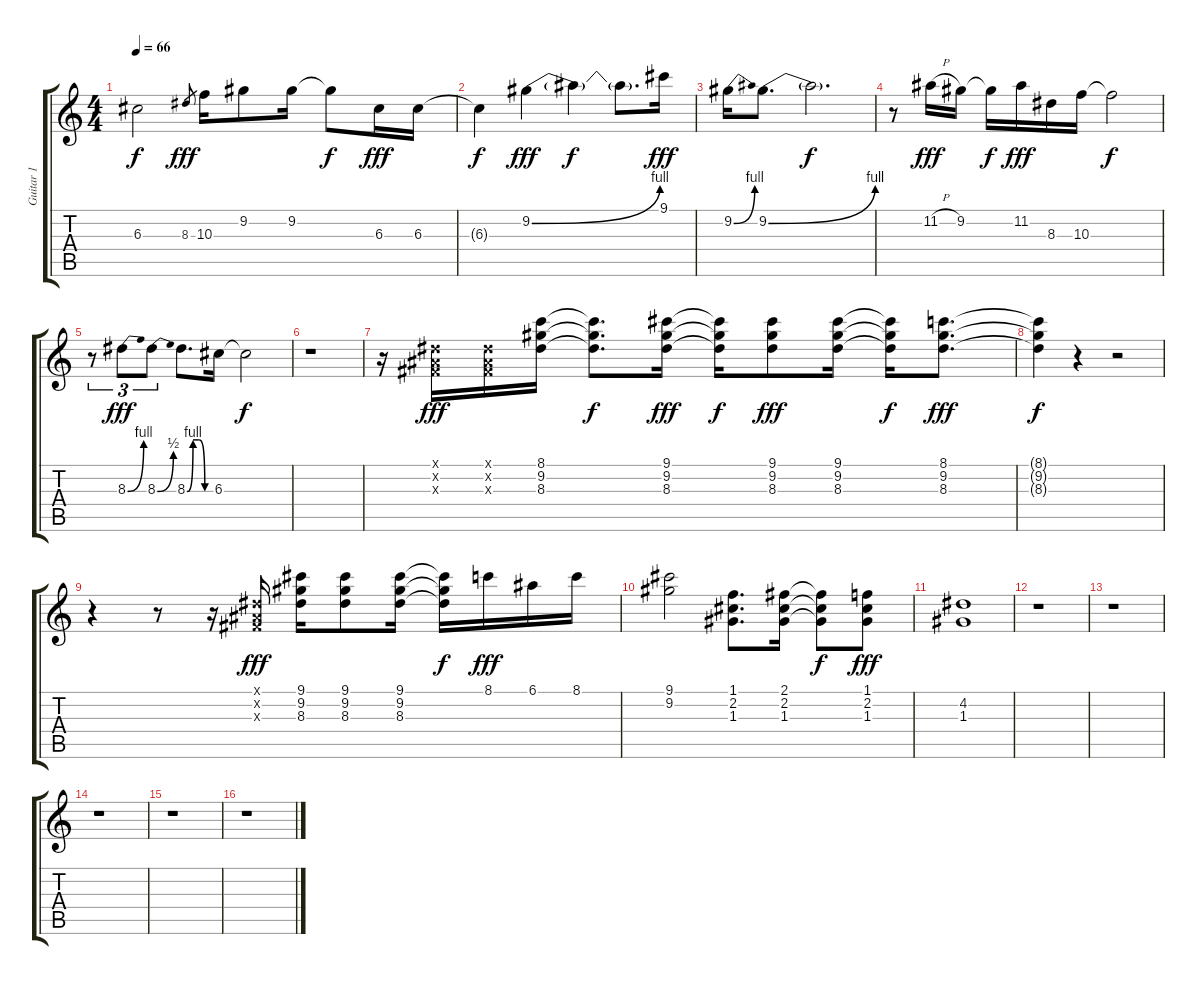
\track ("Guitar 1" "Guitar 1") {instrument electricguitarclean}
\staff {score tabs}
\tuning (E4 B3 G3 D3 A2 E2) {hide}
\ts (4 4)
\tempo 66
\clef g2
\ks c
6.3{t}.2{dy f} 8.3.8{gr dy fff} 10.3.16 9.2.8 9.2.16 9.2{t}.8{dy f} 6.3.16{dy fff} 6.3.16 |
6.3{t}.4{dy f} 9.2{be (bend 0 0 60 4)}.4{dy fff} 9.2{t}.4{dy f} 9.2{t}.8{d} 9.1.16{dy fff} |
9.2{be (bend 0 0 60 4)}.16 9.2{be (bend 0 0 60 4)}.8{d} 9.2{t}.2{d dy f} |
r.8 11.2{h}.16{dy fff} 9.2.16 9.2{t}.16{dy f} 11.2.16{dy fff} 8.3.16 10.3.16 10.3{t}.2{dy f} |
r.8{tu (3 2)} 8.3{be (bend 0 0 60 4)}.8{tu (3 2) dy fff} 8.3{be (bend 0 0 60 2)}.8{tu (3 2)} 8.3{be (custom 0 0 15 4 30 4 45 0 60 0)}.8{d} 6.3.16 6.3{t}.2{dy f} |
r.1 |
r.16 (-1.1{x} -1.2{x} -1.3{x}).16{dy fff volume 11 instrument distortionguitar} (-1.1{x} -1.2{x} -1.3{x}).16 (8.1 9.2 8.3).16 (8.1{t} 9.2{t} 8.3{t}).8{d dy f} (9.1 9.2 8.3).16{dy fff} (9.1{t} 9.2{t} 8.3{t}).16{dy f} (9.1 9.2 8.3).8{dy fff} (9.1 9.2 8.3).16 (9.1{t} 9.2{t} 8.3{t}).16{dy f} (8.1 9.2 8.3).8{d dy fff} |
(8.1{t} 9.2{t} 8.3{t}).4{dy f} r.4 r.2 |
r.4 r.8 r.16 (-1.1{x} -1.2{x} -1.3{x}).16{dy fff} (9.1 9.2 8.3).16 (9.1 9.2 8.3).8 (9.1 9.2 8.3).16 (9.1{t} 9.2{t} 8.3{t}).16{dy f} 8.1.16{dy fff} 6.1.16 8.1.16 |
(9.1 9.2).2 (1.1 2.2 1.3).8{d} (2.1 2.2 1.3).16 (2.1{t} 2.2{t} 1.3{t}).8{dy f} (1.1 2.2 1.3).8{dy fff} |
(4.2 1.3).1 |
r.1 |
r.1 |
r.1 |
r.1 |
r.1
